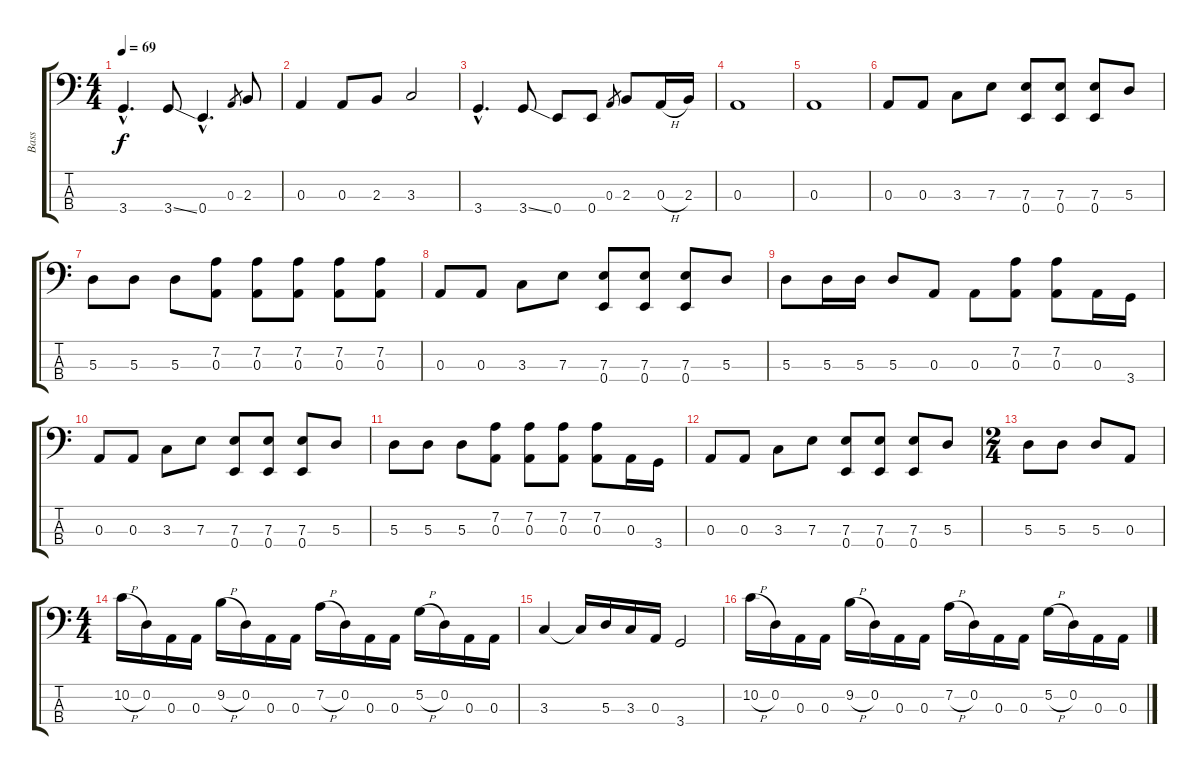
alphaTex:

\track ("Bass" "Bass") {instrument electricbassfinger}
\staff {score tabs}
\tuning (G2 D2 A1 E1) {hide}
\ts (4 4)
\tempo 69
\clef f4
\ks c
3.4{hac}.4{d dy f} 3.4{ss}.8 0.4{hac}.4{d} 0.3.8{gr} 2.3.8 |
0.3.4 0.3.8 2.3.8 3.3.2 |
3.4{hac}.4{d} 3.4{ss}.8 0.4.8 0.4.8 0.3.8{gr} 2.3.8 0.3{h}.16 2.3.16 |
0.3.1 |
0.3.1 |
0.3.8 0.3.8 3.3.8 7.3.8 (7.3 0.4).8 (7.3 0.4).8 (7.3 0.4).8 5.3.8 |
5.3.8 5.3.8 5.3.8 (7.2 0.3).8 (7.2 0.3).8 (7.2 0.3).8 (7.2 0.3).8 (7.2 0.3).8 |
0.3.8 0.3.8 3.3.8 7.3.8 (7.3 0.4).8 (7.3 0.4).8 (7.3 0.4).8 5.3.8 |
5.3.8 5.3.16 5.3.16 5.3.8 0.3.8 0.3.8 (7.2 0.3).8 (7.2 0.3).8 0.3.16 3.4.16 |
0.3.8 0.3.8 3.3.8 7.3.8 (7.3 0.4).8 (7.3 0.4).8 (7.3 0.4).8 5.3.8 |
5.3.8 5.3.8 5.3.8 (7.2 0.3).8 (7.2 0.3).8 (7.2 0.3).8 (7.2 0.3).8 0.3.16 3.4.16 |
0.3.8 0.3.8 3.3.8 7.3.8 (7.3 0.4).8 (7.3 0.4).8 (7.3 0.4).8 5.3.8 |
\ts (2 4)
5.3.8 5.3.8 5.3.8 0.3.8 |
\ts (4 4)
10.2{h}.16 0.2.16 0.3.16 0.3.16 9.2{h}.16 0.2.16 0.3.16 0.3.16 7.2{h}.16 0.2.16 0.3.16 0.3.16 5.2{h}.16 0.2.16 0.3.16 0.3.16 |
3.3.4 3.3{t}.16 5.3.16 3.3.16 0.3.16 3.4.2 |
10.2{h}.16 0.2.16 0.3.16 0.3.16 9.2{h}.16 0.2.16 0.3.16 0.3.16 7.2{h}.16 0.2.16 0.3.16 0.3.16 5.2{h}.16 0.2.16 0.3.16 0.3.16
